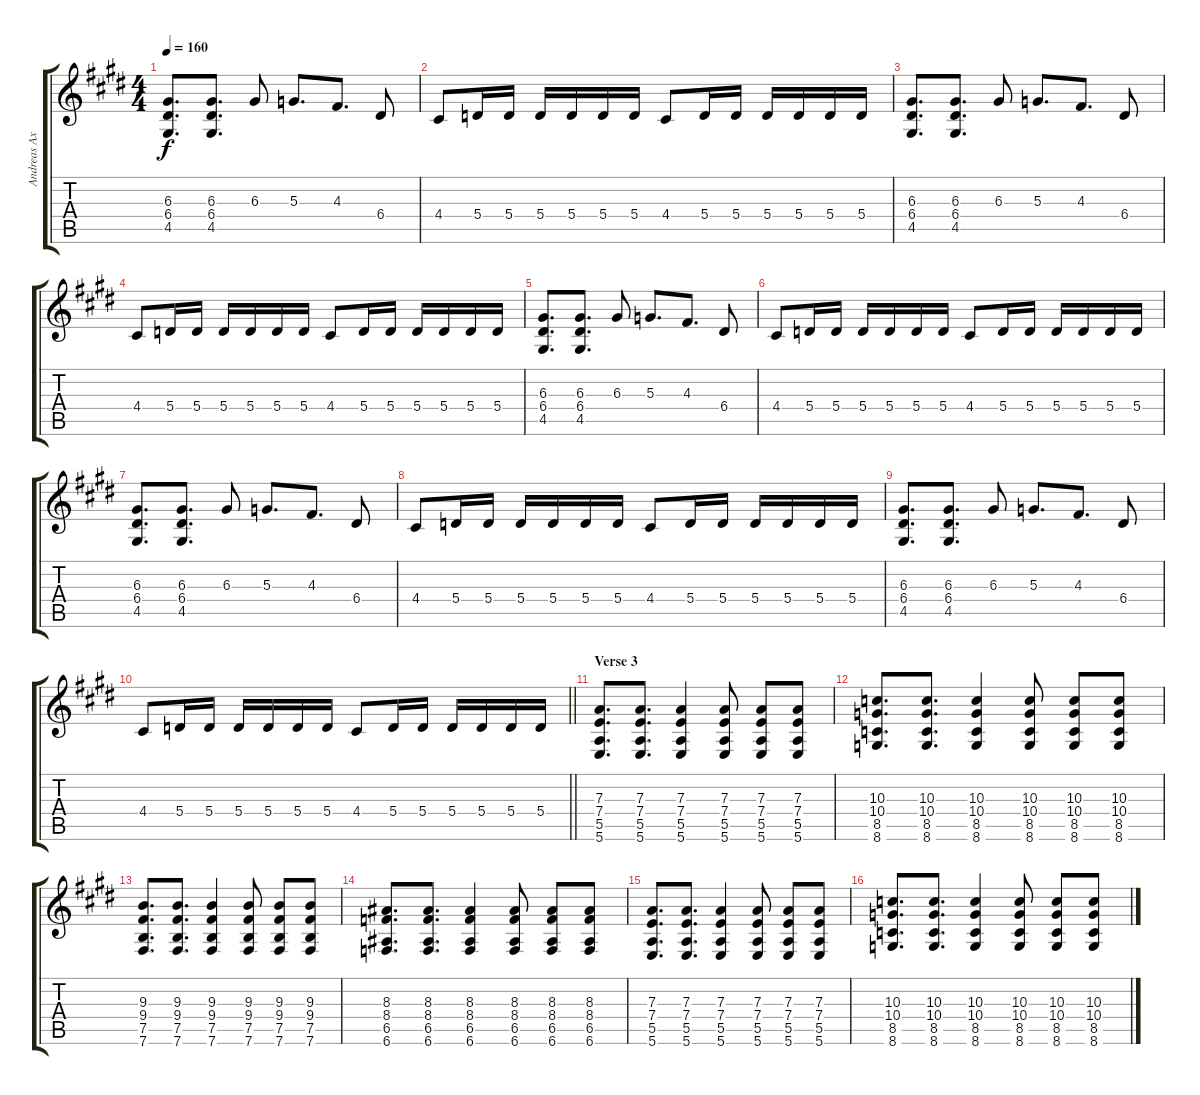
\track ("Andreas Axelsson" "Andreas Ax") {instrument distortionguitar}
\staff {score tabs}
\tuning (B3 Gb3 D3 A2 E2 B1) {hide}
\ts (4 4)
\tempo 160
\clef g2
\ks e
(6.3 6.4 4.5).8{d dy f} (6.3 6.4 4.5).8{d} 6.3.8 5.3.8{d} 4.3.8{d} 6.4.8 |
4.4.8 5.4.16 5.4.16 5.4.16 5.4.16 5.4.16 5.4.16 4.4.8 5.4.16 5.4.16 5.4.16 5.4.16 5.4.16 5.4.16 |
(6.3 6.4 4.5).8{d} (6.3 6.4 4.5).8{d} 6.3.8 5.3.8{d} 4.3.8{d} 6.4.8 |
4.4.8 5.4.16 5.4.16 5.4.16 5.4.16 5.4.16 5.4.16 4.4.8 5.4.16 5.4.16 5.4.16 5.4.16 5.4.16 5.4.16 |
(6.3 6.4 4.5).8{d} (6.3 6.4 4.5).8{d} 6.3.8 5.3.8{d} 4.3.8{d} 6.4.8 |
4.4.8 5.4.16 5.4.16 5.4.16 5.4.16 5.4.16 5.4.16 4.4.8 5.4.16 5.4.16 5.4.16 5.4.16 5.4.16 5.4.16 |
(6.3 6.4 4.5).8{d} (6.3 6.4 4.5).8{d} 6.3.8 5.3.8{d} 4.3.8{d} 6.4.8 |
4.4.8 5.4.16 5.4.16 5.4.16 5.4.16 5.4.16 5.4.16 4.4.8 5.4.16 5.4.16 5.4.16 5.4.16 5.4.16 5.4.16 |
(6.3 6.4 4.5).8{d} (6.3 6.4 4.5).8{d} 6.3.8 5.3.8{d} 4.3.8{d} 6.4.8 |
\barLineRight lightlight
4.4.8 5.4.16 5.4.16 5.4.16 5.4.16 5.4.16 5.4.16 4.4.8 5.4.16 5.4.16 5.4.16 5.4.16 5.4.16 5.4.16 |
\section ("" "Verse 3")
(7.3 7.4 5.5 5.6).8{d} (7.3 7.4 5.5 5.6).8{d} (7.3 7.4 5.5 5.6).4 (7.3 7.4 5.5 5.6).8 (7.3 7.4 5.5 5.6).8 (7.3 7.4 5.5 5.6).8 |
(10.3 10.4 8.5 8.6).8{d} (10.3 10.4 8.5 8.6).8{d} (10.3 10.4 8.5 8.6).4 (10.3 10.4 8.5 8.6).8 (10.3 10.4 8.5 8.6).8 (10.3 10.4 8.5 8.6).8 |
(9.3 9.4 7.5 7.6).8{d} (9.3 9.4 7.5 7.6).8{d} (9.3 9.4 7.5 7.6).4 (9.3 9.4 7.5 7.6).8 (9.3 9.4 7.5 7.6).8 (9.3 9.4 7.5 7.6).8 |
(8.3 8.4 6.5 6.6).8{d} (8.3 8.4 6.5 6.6).8{d} (8.3 8.4 6.5 6.6).4 (8.3 8.4 6.5 6.6).8 (8.3 8.4 6.5 6.6).8 (8.3 8.4 6.5 6.6).8 |
(7.3 7.4 5.5 5.6).8{d} (7.3 7.4 5.5 5.6).8{d} (7.3 7.4 5.5 5.6).4 (7.3 7.4 5.5 5.6).8 (7.3 7.4 5.5 5.6).8 (7.3 7.4 5.5 5.6).8 |
(10.3 10.4 8.5 8.6).8{d} (10.3 10.4 8.5 8.6).8{d} (10.3 10.4 8.5 8.6).4 (10.3 10.4 8.5 8.6).8 (10.3 10.4 8.5 8.6).8 (10.3 10.4 8.5 8.6).8
